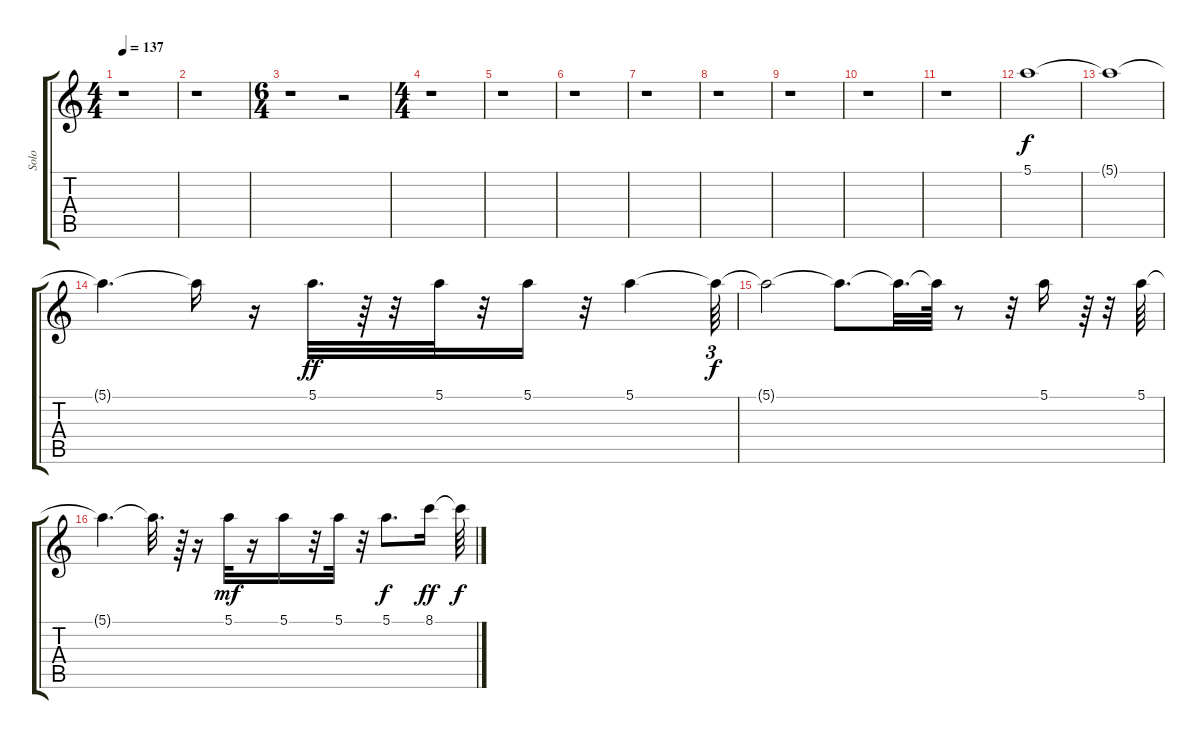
\track ("Solo" "Solo") {instrument overdrivenguitar}
\staff {score tabs}
\tuning (E4 B3 G3 D3 A2 E2) {hide}
\ts (4 4)
\tempo 137
\clef g2
\ks c
r.1{dy f} |
r.1 |
\ts (6 4)
r.1 r.2 |
\ts (4 4)
r.1 |
r.1 |
r.1 |
r.1 |
r.1 |
r.1 |
r.1 |
r.1 |
5.1.1 |
5.1{t}.1 |
5.1{t}.4{d} 5.1{t}.16 r.16 5.1.32{d dy ff} r.64 r.32 5.1.32 r.32 5.1.16 r.32 5.1.4 5.1{t}.64{tu (3 2) dy f} |
5.1{t}.2 5.1{t}.8{d} 5.1{t}.32{d} 5.1{t}.64 r.8 r.32 5.1.16 r.64 r.32 5.1.64 |
5.1{t}.4{d} 5.1{t}.32{d} r.64 r.16 5.1.32{dy mf} r.16 5.1.16 r.32 5.1.32 r.32 5.1.8{d dy f} 8.1.16{dy ff} 8.1{t}.64{dy f}
